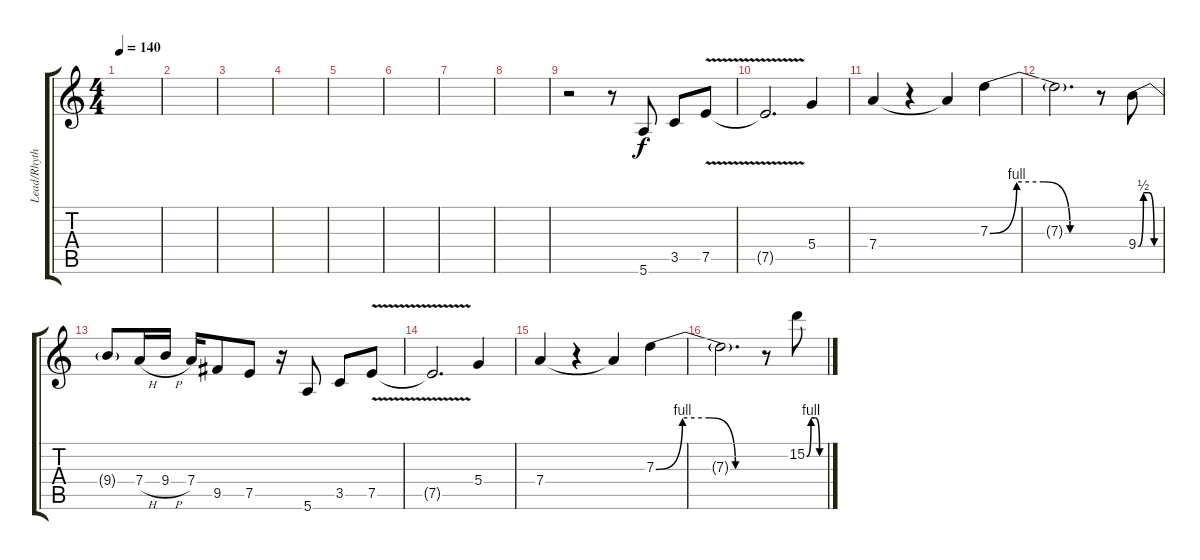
\track ("Lead/Rhythm" "Lead/Rhyth") {instrument distortionguitar}
\staff {score tabs}
\tuning (E4 B3 G3 D3 A2 E2) {hide}
\ts (4 4)
\tempo 140
\clef g2
\ks c
|
|
|
|
|
|
|
|
r.2 r.8 5.6.8 3.5.8 7.5{v}.8 |
7.5{t}.2{d} 5.4.4 |
7.4.4 r.4 7.4{t}.4 7.3{be (custom 0 0 15 4 30 4 45 0 60 0)}.4 |
7.3{t}.2{d} r.8 9.4{be (custom 0 0 15 2 30 2 45 0 60 0)}.8 |
9.4{t}.8 7.4{h}.16 9.4{h}.16 7.4.16 9.5.8 7.5.8 r.16 5.6.8 3.5.8 7.5{v}.8 |
7.5{t}.2{d} 5.4.4 |
7.4.4 r.4 7.4{t}.4 7.3{be (custom 0 0 15 4 30 4 45 0 60 0)}.4 |
7.3{t}.2{d} r.8 15.2{be (custom 0 0 15 4 30 4 45 0 60 0)}.8
